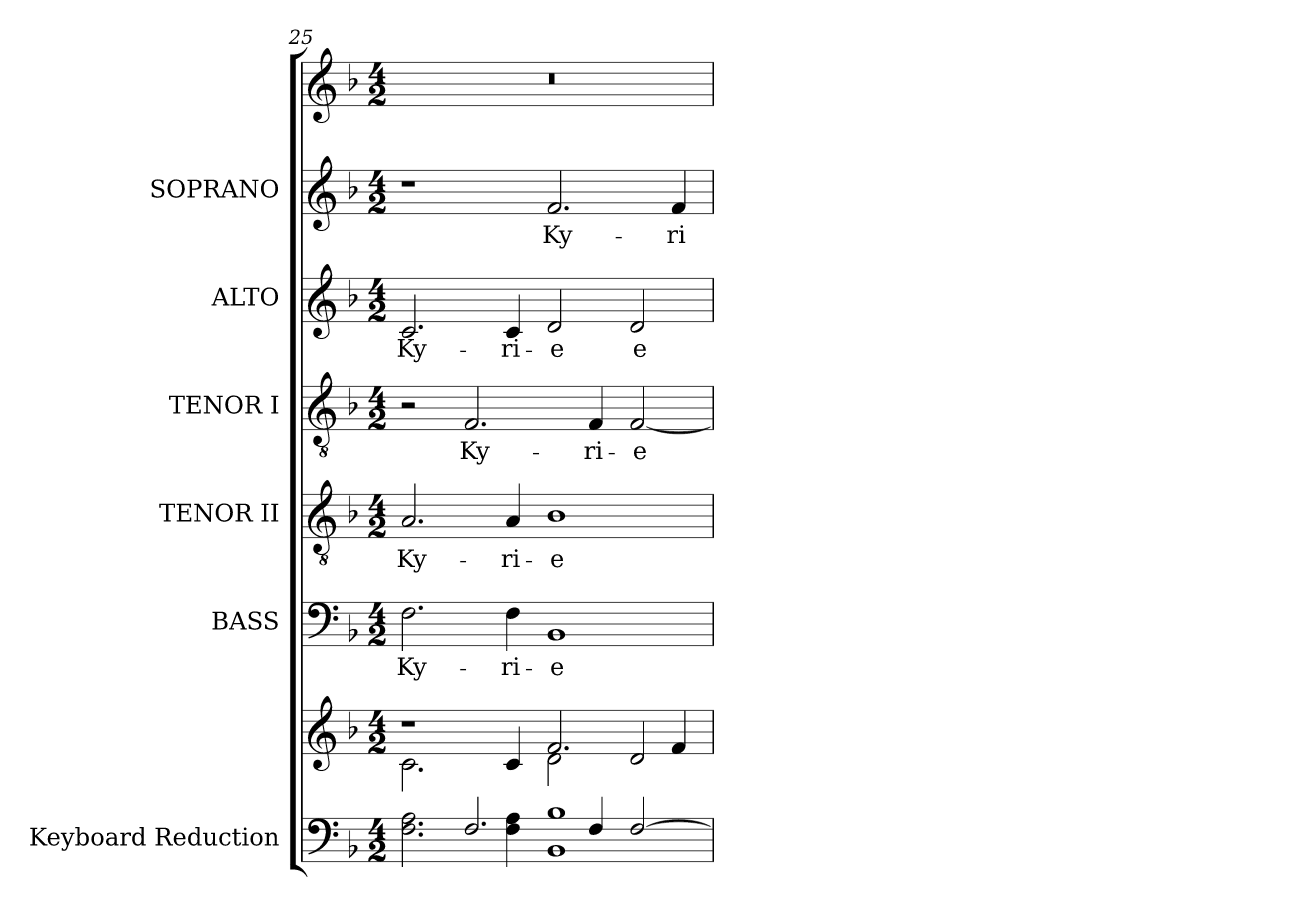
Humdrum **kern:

**kern	**kern	**kern	**text	**kern	**text	**kern	**text	**kern	**text	**kern	**text	**kern
*part7	*part7	*part6	*part6	*part5	*part5	*part4	*part4	*part3	*part3	*part2	*part2	*part1
*staff8	*staff7	*staff6	*staff6	*staff5	*staff5	*staff4	*staff4	*staff3	*staff3	*staff2	*staff2	*staff1
*I"Keyboard Reduction	*	*I"BASS	*	*I"TENOR II	*	*I"TENOR I	*	*I"ALTO	*	*I"SOPRANO	*	*
*I'Reduc.	*	*I'B.	*	*I'T. II	*	*I'T. I	*	*I'A.	*	*I'S.	*	*
!!LO:LB:g=z
*clefF4	*clefG2	*clefF4	*	*clefGv2	*	*clefGv2	*	*clefG2	*	*clefG2	*	*clefG2
*	*	*	*	*ITrd7c12	*	*ITrd7c12	*	*	*	*	*	*
*k[b-]	*k[b-]	*k[b-]	*	*k[b-]	*	*k[b-]	*	*k[b-]	*	*k[b-]	*	*k[b-]
*F:	*F:	*F:	*	*F:	*	*F:	*	*F:	*	*F:	*	*F:
*M4/2	*M4/2	*M4/2	*	*M4/2	*	*M4/2	*	*M4/2	*	*M4/2	*	*M4/2
=25	=25	=25	=25	=25	=25	=25	=25	=25	=25	=25	=25	=25
*^	*^	*	*	*	*	*	*	*	*	*	*	*
!	!	!	!	!	!LO:LY:b:color=#000000	!	!	!	!	!	!	!	!	!
!	!	!	!	!	!	!	!LO:LY:b:color=#000000	!	!	!	!	!	!	!
!	!	!	!	!	!	!	!	!	!	!	!LO:LY:b:color=#000000	!	!	!LO:N:vis=1
2ryy	2.Fi\ 2.Ai	1r	2.ci\	2.Fi\	Ky-	2.AAi/	Ky-	2r	.	2.ci/	Ky-	1r	.	0r
!	!	!	!	!	!	!	!	!	!LO:LY:b:color=#000000	!	!	!	!	!
2.Fi/	.	.	.	.	.	.	.	2.FFi/	Ky-	.	.	.	.	.
!	!	!	!	!	!LO:LY:b:color=#000000	!	!	!	!	!	!	!	!	!
!	!	!	!	!	!	!	!LO:LY:b:color=#000000	!	!	!	!	!	!	!
!	!	!	!	!	!	!	!	!	!	!	!LO:LY:b:color=#000000	!	!	!
.	4Fi\ 4Ai	.	4ci/	4Fi\	-ri-	4AAi/	-ri-	.	.	4ci/	-ri-	.	.	.
!	!	!	!	!	!LO:LY:b:color=#000000	!	!	!	!	!	!	!	!	!
!	!	!	!	!	!	!	!LO:LY:b:color=#000000	!	!	!	!	!	!	!
!	!	!	!	!	!	!	!	!	!	!	!LO:LY:b:color=#000000	!	!	!
!	!	!	!	!	!	!	!	!	!	!	!	!	!LO:LY:b:color=#000000	!
.	1BB-i 1B-i	2.fi/	2di\	1BB-i	-e	1BB-i	-e	.	.	2di/	-e	2.fi/	Ky-	.
!	!	!	!	!	!	!	!	!	!LO:LY:b:color=#000000	!	!	!	!	!
4Fi/	.	.	.	.	.	.	.	4FFi/	-ri-	.	.	.	.	.
!	!	!	!	!	!	!	!	!	!LO:LY:b:color=#000000	!	!	!	!	!
!	!	!	!	!	!	!	!	!	!	!	!LO:LY:b:color=#000000	!	!	!
[2Fi/	.	.	2di/	.	.	.	.	[2FFi/	-e	2di/	e-	.	.	.
!	!	!	!	!	!	!	!	!	!	!	!	!	!LO:LY:b:color=#000000	!
.	.	4fi/	.	.	.	.	.	.	.	.	.	4fi/	-ri-	.
*v	*v	*	*	*	*	*	*	*	*	*	*	*	*	*
*	*v	*v	*	*	*	*	*	*	*	*	*	*	*
=	=	=	=	=	=	=	=	=	=	=	=	=
*-	*-	*-	*-	*-	*-	*-	*-	*-	*-	*-	*-	*-
